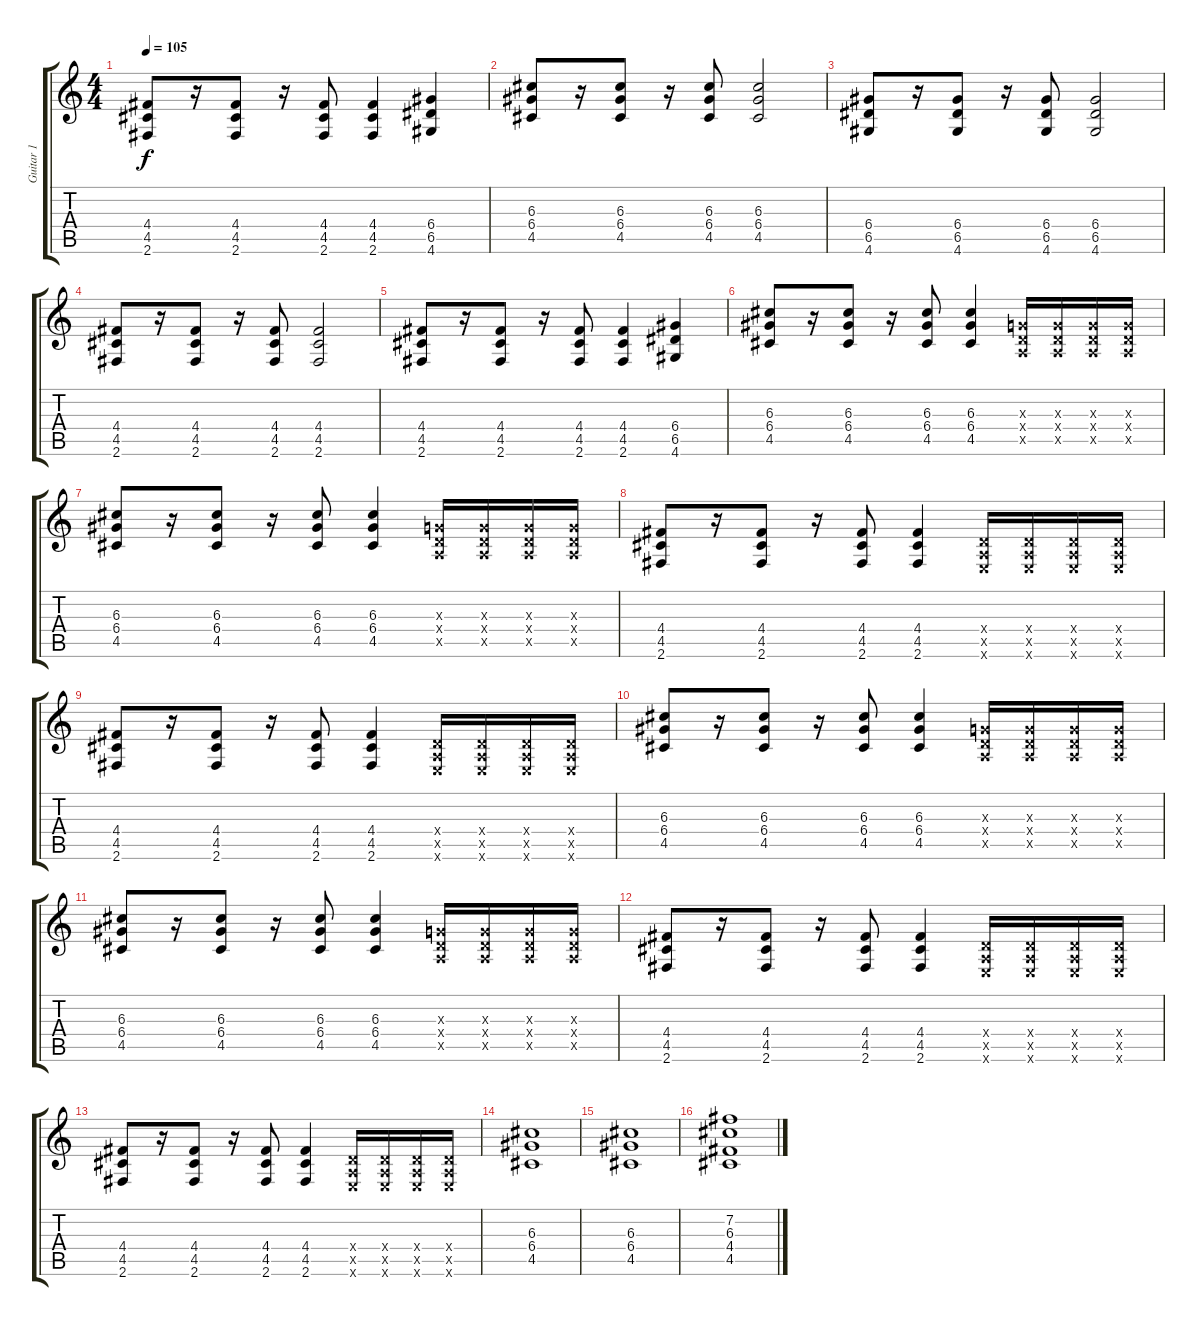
\track ("Guitar 1" "Guitar 1") {instrument distortionguitar}
\staff {score tabs}
\tuning (E4 B3 G3 D3 A2 E2) {hide}
\ts (4 4)
\tempo 105
\clef g2
\ks c
(4.4 4.5 2.6).8{dy f} r.16 (4.4 4.5 2.6).8 r.16 (4.4 4.5 2.6).8 (4.4 4.5 2.6).4 (6.4 6.5 4.6).4 |
(6.3 6.4 4.5).8 r.16 (6.3 6.4 4.5).8 r.16 (6.3 6.4 4.5).8 (6.3 6.4 4.5).2 |
(6.4 6.5 4.6).8 r.16 (6.4 6.5 4.6).8 r.16 (6.4 6.5 4.6).8 (6.4 6.5 4.6).2 |
(4.4 4.5 2.6).8 r.16 (4.4 4.5 2.6).8 r.16 (4.4 4.5 2.6).8 (4.4 4.5 2.6).2 |
(4.4 4.5 2.6).8 r.16 (4.4 4.5 2.6).8 r.16 (4.4 4.5 2.6).8 (4.4 4.5 2.6).4 (6.4 6.5 4.6).4 |
(6.3 6.4 4.5).8 r.16 (6.3 6.4 4.5).8 r.16 (6.3 6.4 4.5).8 (6.3 6.4 4.5).4 (0.3{x} 0.4{x} 0.5{x}).16 (0.3{x} 0.4{x} 0.5{x}).16 (0.3{x} 0.4{x} 0.5{x}).16 (0.3{x} 0.4{x} 0.5{x}).16 |
(6.3 6.4 4.5).8 r.16 (6.3 6.4 4.5).8 r.16 (6.3 6.4 4.5).8 (6.3 6.4 4.5).4 (0.3{x} 0.4{x} 0.5{x}).16 (0.3{x} 0.4{x} 0.5{x}).16 (0.3{x} 0.4{x} 0.5{x}).16 (0.3{x} 0.4{x} 0.5{x}).16 |
(4.4 4.5 2.6).8 r.16 (4.4 4.5 2.6).8 r.16 (4.4 4.5 2.6).8 (4.4 4.5 2.6).4 (0.4{x} 0.5{x} 0.6{x}).16 (0.4{x} 0.5{x} 0.6{x}).16 (0.4{x} 0.5{x} 0.6{x}).16 (0.4{x} 0.5{x} 0.6{x}).16 |
(4.4 4.5 2.6).8 r.16 (4.4 4.5 2.6).8 r.16 (4.4 4.5 2.6).8 (4.4 4.5 2.6).4 (0.4{x} 0.5{x} 0.6{x}).16 (0.4{x} 0.5{x} 0.6{x}).16 (0.4{x} 0.5{x} 0.6{x}).16 (0.4{x} 0.5{x} 0.6{x}).16 |
(6.3 6.4 4.5).8 r.16 (6.3 6.4 4.5).8 r.16 (6.3 6.4 4.5).8 (6.3 6.4 4.5).4 (0.3{x} 0.4{x} 0.5{x}).16 (0.3{x} 0.4{x} 0.5{x}).16 (0.3{x} 0.4{x} 0.5{x}).16 (0.3{x} 0.4{x} 0.5{x}).16 |
(6.3 6.4 4.5).8 r.16 (6.3 6.4 4.5).8 r.16 (6.3 6.4 4.5).8 (6.3 6.4 4.5).4 (0.3{x} 0.4{x} 0.5{x}).16 (0.3{x} 0.4{x} 0.5{x}).16 (0.3{x} 0.4{x} 0.5{x}).16 (0.3{x} 0.4{x} 0.5{x}).16 |
(4.4 4.5 2.6).8 r.16 (4.4 4.5 2.6).8 r.16 (4.4 4.5 2.6).8 (4.4 4.5 2.6).4 (0.4{x} 0.5{x} 0.6{x}).16 (0.4{x} 0.5{x} 0.6{x}).16 (0.4{x} 0.5{x} 0.6{x}).16 (0.4{x} 0.5{x} 0.6{x}).16 |
(4.4 4.5 2.6).8 r.16 (4.4 4.5 2.6).8 r.16 (4.4 4.5 2.6).8 (4.4 4.5 2.6).4 (0.4{x} 0.5{x} 0.6{x}).16 (0.4{x} 0.5{x} 0.6{x}).16 (0.4{x} 0.5{x} 0.6{x}).16 (0.4{x} 0.5{x} 0.6{x}).16 |
(6.3 6.4 4.5).1 |
(6.3 6.4 4.5).1 |
(7.2 6.3 4.4 4.5).1
